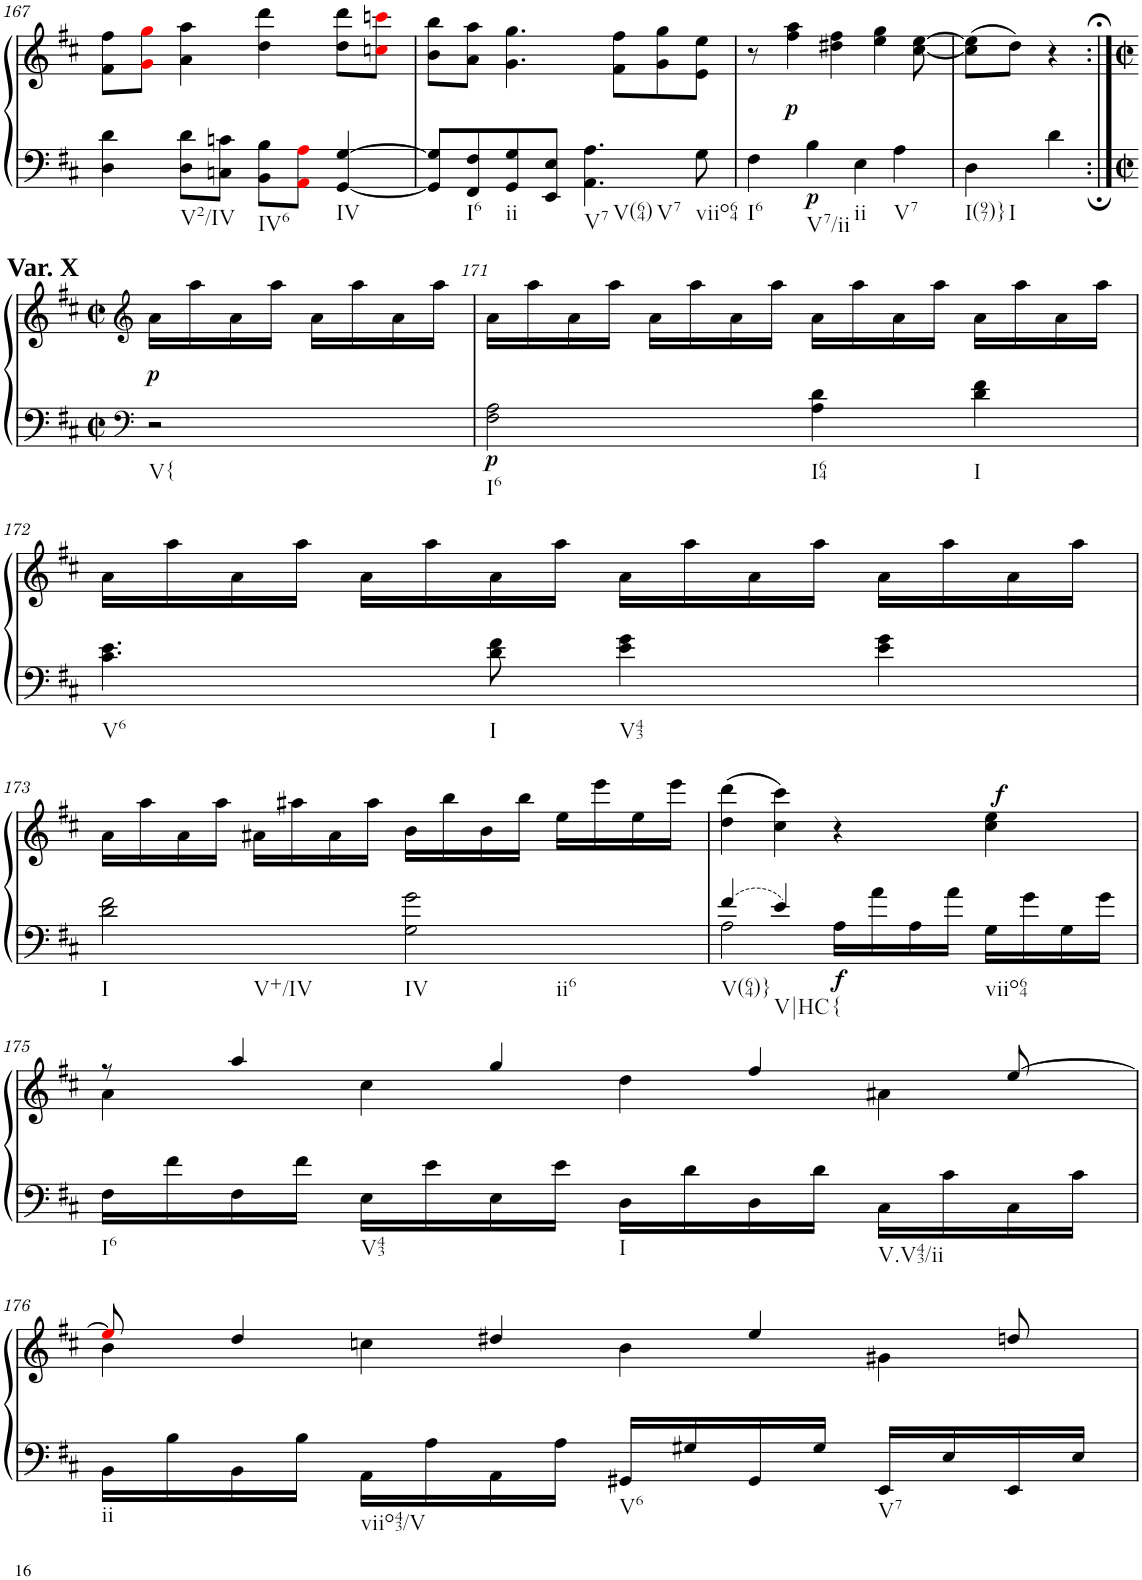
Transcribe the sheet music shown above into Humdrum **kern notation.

**kern	**kern	**dynam
*part1	*part1	*part1
*staff2	*staff1	*staff1/2
*I"unbenannt2	*	*
!!LO:PB:g=z
*clefF4	*clefG2	*
*k[f#c#]	*k[f#c#]	*
*M2/2	*M2/2	*
*met(c|)	*met(c|)	*
=167	=167	=167
4D\ 4d\	8f#\ 8ff#\L	.
.	8gi\ 8ggi\J	.
!LO:TX:b:t=V2/IV	!	!
8D\ 8d\L	4a\ 4aa\	.
8Cn\ 8cn\J	.	.
!LO:TX:b:t=IV6	!	!
8BB\ 8B\L	4dd\ 4ddd\	.
8AAi\ 8Ai\J	.	.
!LO:TX:b:t=IV	!	!
[4GG/ [4G/	8dd\ 8ddd\L	.
.	8ccni\ 8cccni\J	.
=168	=168	=168
8GG/] 8G/]L	8b\ 8bb\L	.
!LO:TX:b:t=I6	!	!
8FF#/ 8F#/	8a\ 8aa\J	.
!LO:TX:b:t=ii	!	!
8GG/ 8G/	4.g\ 4.gg\	.
8EE/ 8E/J	.	.
!LO:TX:b:t=V7	!	!
!LO:TX:b:t=V(64)	!	!
!LO:TX:b:t=V7	!	!
4.AA\ 4.A\	.	.
.	8f#\ 8ff#\L	.
.	8g\ 8gg\	.
!LO:TX:b:t=viio64	!	!
8G\	8e\ 8ee\J	.
=169	=169	=169
!LO:TX:b:t=I6	!	!
4F#\	8r	.
!	!	!LO:DY:b
.	4ff#\ 4aa\	p
!LO:TX:b:t=V7/ii	!	!
!	!	!LO:DY:b=2
4B\	.	p
.	4dd#X\ 4ff#\	.
!LO:TX:b:t=ii	!	!
4E\	.	.
.	4ee\ 4gg\	.
!LO:TX:b:t=V7	!	!
4A\	.	.
.	[8cc#\ [8ee\	.
=170	=170	=170
!LO:TX:b:t=I(97)}	!	!
!LO:TX:b:t=I	!	!
4D\	(8cc#\] 8ee\]L	.
.	8dd\J)	.
4d\	4r	.
!!LO:LB:g=z
=170X20:|!	=170X20:|!	=170X20:|!
*clefF4	*clefG2	*
*M2/2	*M2/2	*
*met(c|)	*met(c|)	*
!	!LO:TX:a:B:t=Var. X	!
!LO:TX:b:t=V{	!	!
!	!	!LO:DY:b
2r	16a\LL	p
.	16aa\	.
.	16a\	.
.	16aa\JJ	.
.	16a\LL	.
.	16aa\	.
.	16a\	.
.	16aa\JJ	.
=171	=171	=171
!LO:TX:b:t=I6	!	!
!	!	!LO:DY:b=2
2F#\ 2A\	16a\LL	p
.	16aa\	.
.	16a\	.
.	16aa\JJ	.
.	16a\LL	.
.	16aa\	.
.	16a\	.
.	16aa\JJ	.
!LO:TX:b:t=I64	!	!
4A\ 4d\	16a\LL	.
.	16aa\	.
.	16a\	.
.	16aa\JJ	.
!LO:TX:b:t=I	!	!
4d\ 4f#\	16a\LL	.
.	16aa\	.
.	16a\	.
.	16aa\JJ	.
!!LO:LB:g=z
=172	=172	=172
!LO:TX:b:t=V6	!	!
4.c#\ 4.e\	16a\LL	.
.	16aa\	.
.	16a\	.
.	16aa\JJ	.
.	16a\LL	.
.	16aa\	.
!LO:TX:b:t=I	!	!
8d\ 8f#\	16a\	.
.	16aa\JJ	.
!LO:TX:b:t=V43	!	!
4e\ 4g\	16a\LL	.
.	16aa\	.
.	16a\	.
.	16aa\JJ	.
4e\ 4g\	16a\LL	.
.	16aa\	.
.	16a\	.
.	16aa\JJ	.
!!LO:LB:g=z
=173	=173	=173
!LO:TX:b:t=I	!	!
!LO:TX:b:t=V+/IV	!	!
2d\ 2f#\	16a\LL	.
.	16aa\	.
.	16a\	.
.	16aa\JJ	.
.	16a#X\LL	.
.	16aa#X\	.
.	16a#\	.
.	16aa#\JJ	.
!LO:TX:b:t=IV	!	!
!LO:TX:b:t=ii6	!	!
2G\ 2g\	16b\LL	.
.	16bb\	.
.	16b\	.
.	16bb\JJ	.
.	16ee\LL	.
.	16eee\	.
.	16ee\	.
.	16eee\JJ	.
=174	=174	=174
*^	*	*
!LO:TX:b:t=V(64)}	!	!	!
4f#/	2A\	(4dd\ 4ddd\	.
!LO:TX:b:t=V|HC	!	!	!
4e/	.	4cc#\ 4ccc#\)	.
!LO:TX:b:t={	!	!	!
!	!	!	!LO:DY:b=2
16A\LL	2ryy	4r	f
16a\	.	.	.
16A\	.	.	.
16a\JJ	.	.	.
!LO:TX:b:t=viio64	!	!	!
!	!	!	!LO:DY:a
16G\LL	.	4cc#\ 4ee\	f
16g\	.	.	.
16G\	.	.	.
16g\JJ	.	.	.
*v	*v	*	*
!!LO:LB:g=z
=175	=175	=175
*	*^	*
!LO:TX:b:t=I6	!	!	!
16F#\LL	8r	4a\	.
16f#\	.	.	.
16F#\	4aa/	.	.
16f#\JJ	.	.	.
!LO:TX:b:t=V43	!	!	!
16E\LL	.	4cc#\	.
16e\	.	.	.
16E\	4gg/	.	.
16e\JJ	.	.	.
!LO:TX:b:t=I	!	!	!
16D\LL	.	4dd\	.
16d\	.	.	.
16D\	4ff#/	.	.
16d\JJ	.	.	.
!LO:TX:b:t=V.V43/ii	!	!	!
16C#\LL	.	4a#X\	.
16c#\	.	.	.
16C#\	[8ee/	.	.
16c#\JJ	.	.	.
!!LO:LB:g=z	!!
=176	=176	=176	=176
!LO:TX:b:t=ii	!	!	!
16BB\LL	8eei/]	4b\	.
16B\	.	.	.
16BB\	4dd/	.	.
16B\JJ	.	.	.
!LO:TX:b:t=viio43/V	!	!	!
16AA\LL	.	4ccn\	.
16A\	.	.	.
16AA\	4dd#X/	.	.
16A\JJ	.	.	.
!LO:TX:b:t=V6	!	!	!
16GG#X/LL	.	4b\	.
16G#X/	.	.	.
16GG#/	4ee/	.	.
16G#/JJ	.	.	.
!LO:TX:b:t=V7	!	!	!
16EE/LL	.	4g#X\	.
16E/	.	.	.
16EE/	8ddn/	.	.
16E/JJ	.	.	.
*	*v	*v	*
=	=	=
*-	*-	*-
